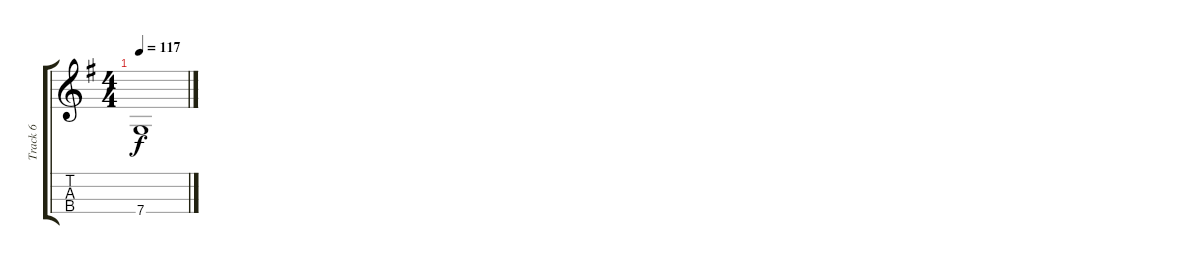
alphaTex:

\track ("Track 6" "Track 6") {instrument viola}
\staff {score tabs}
\tuning (A4 D4 G3 C3) {hide}
\ts (4 4)
\tempo 117
\clef g2
\ks g
7.4{t}.1{dy f}
